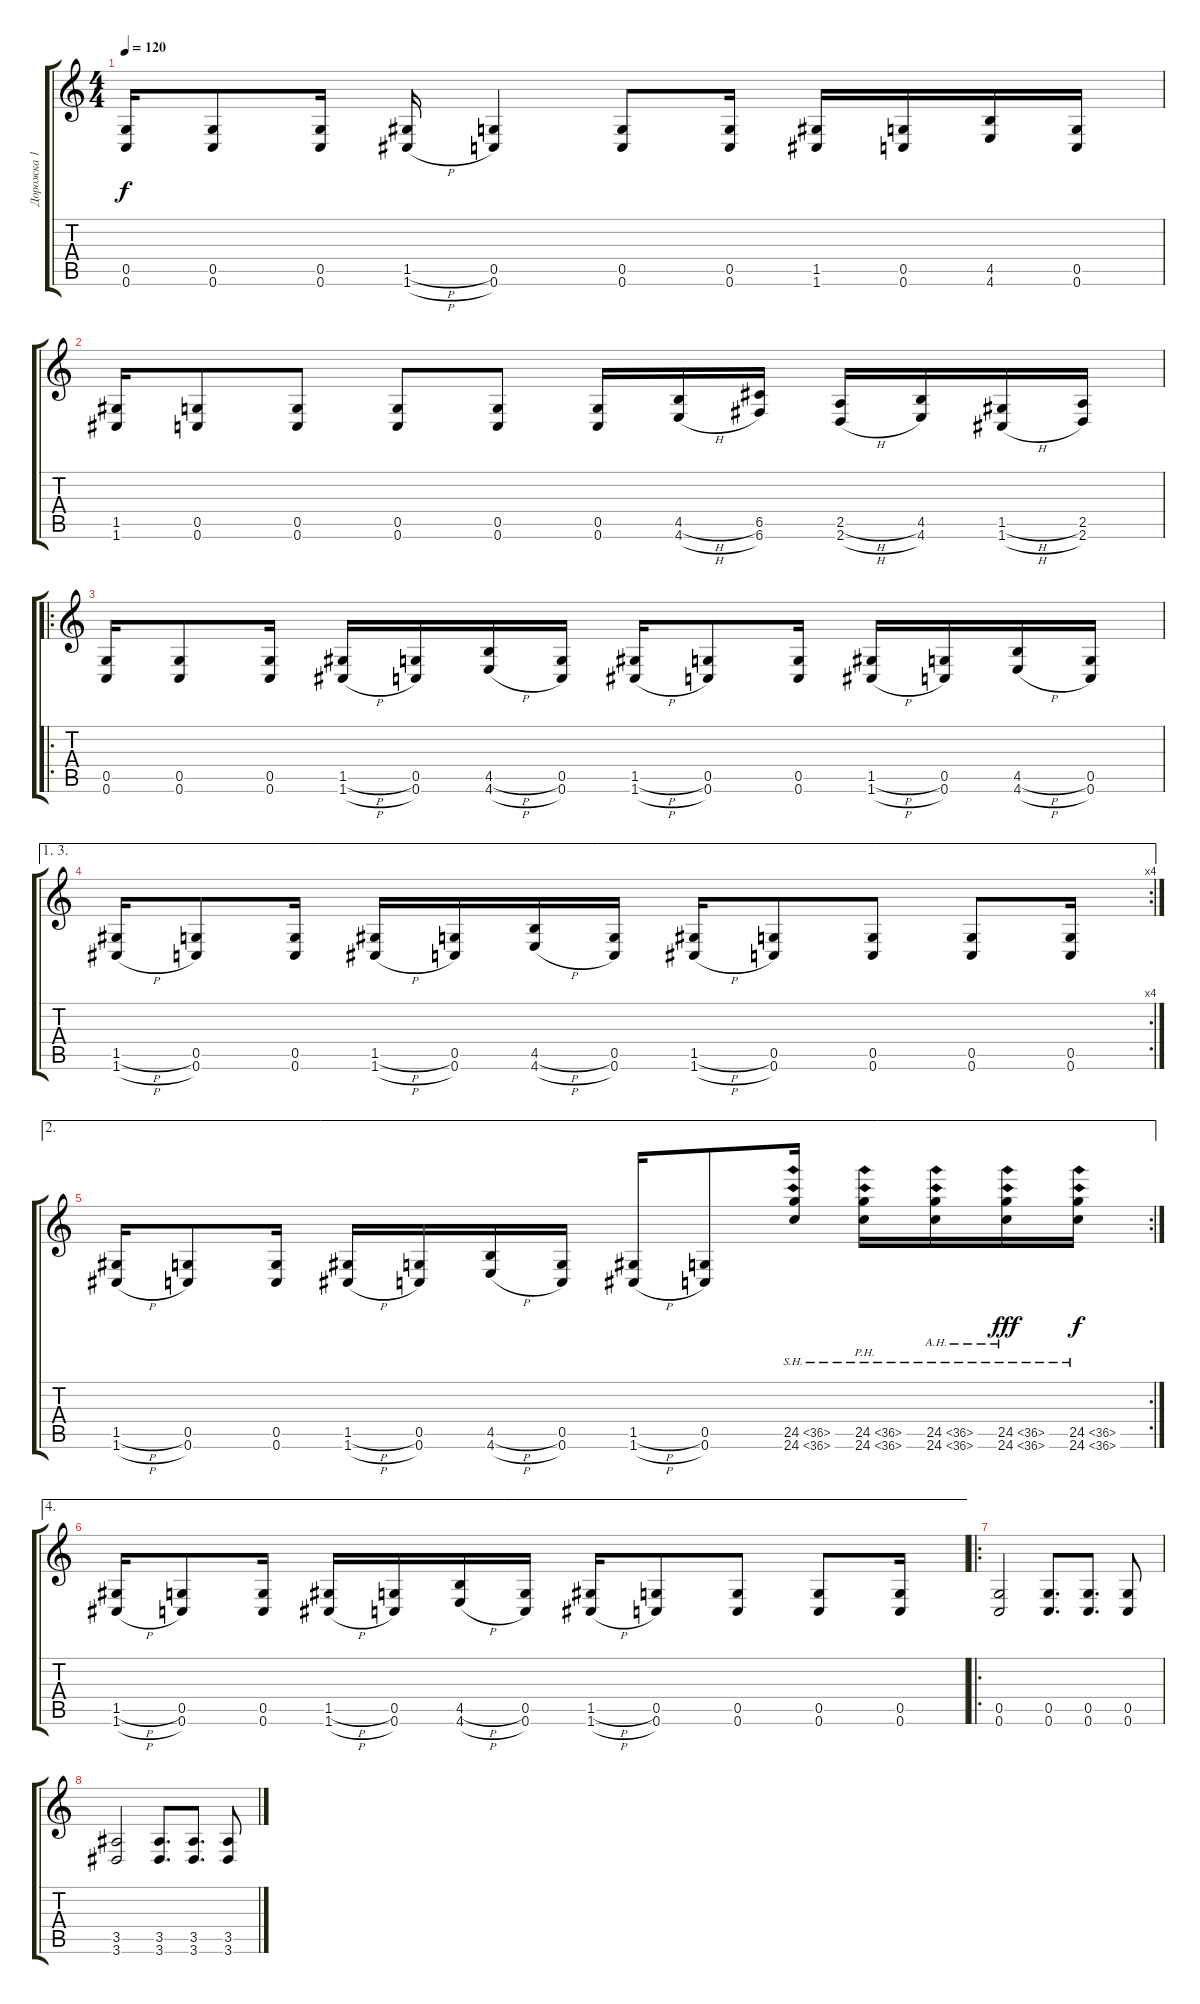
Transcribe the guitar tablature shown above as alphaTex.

\track ("Дорожка 1" "Дорожка 1") {instrument distortionguitar}
\staff {score tabs}
\tuning (D4 A3 F3 C3 G2 C2) {hide}
\ts (4 4)
\tempo 120
\clef g2
\ks c
(0.5 0.6).16{dy f} (0.5 0.6).8 (0.5 0.6).16 (1.5{h} 1.6{h}).16 (0.5 0.6).4 (0.5 0.6).8 (0.5 0.6).16 (1.5 1.6).16 (0.5 0.6).16 (4.5 4.6).16 (0.5 0.6).16 |
(1.5 1.6).16 (0.5 0.6).8 (0.5 0.6).8 (0.5 0.6).8 (0.5 0.6).8 (0.5 0.6).16 (4.5{h} 4.6{h}).16 (6.5 6.6).16 (2.5{h} 2.6{h}).16 (4.5 4.6).16 (1.5{h} 1.6{h}).16 (2.5 2.6).16 |
\ro
(0.5 0.6).16 (0.5 0.6).8 (0.5 0.6).16 (1.5{h} 1.6{h}).16 (0.5 0.6).16 (4.5{h} 4.6{h}).16 (0.5 0.6).16 (1.5{h} 1.6{h}).16 (0.5 0.6).8 (0.5 0.6).16 (1.5{h} 1.6{h}).16 (0.5 0.6).16 (4.5{h} 4.6{h}).16 (0.5 0.6).16 |
\ae (1 3)
\rc 4
(1.5{h} 1.6{h}).16 (0.5 0.6).8 (0.5 0.6).16 (1.5{h} 1.6{h}).16 (0.5 0.6).16 (4.5{h} 4.6{h}).16 (0.5 0.6).16 (1.5{h} 1.6{h}).16 (0.5 0.6).8 (0.5 0.6).8 (0.5 0.6).8 (0.5 0.6).16 |
\ae 2
\rc 2
(1.5{h} 1.6{h}).16 (0.5 0.6).8 (0.5 0.6).16 (1.5{h} 1.6{h}).16 (0.5 0.6).16 (4.5{h} 4.6{h}).16 (0.5 0.6).16 (1.5{h} 1.6{h}).16 (0.5 0.6).8 (24.5{sh 12} 24.6{sh 12}).16 (24.5{sh 12} 24.6{ph 12}).16 (24.5{sh 12} 24.6{ah 12}).16 (24.5{sh 12} 24.6{ah 12}).16{dy fff} (24.5{sh 12} 24.6{sh 12}).16{dy f} |
\ae 4
(1.5{h} 1.6{h}).16 (0.5 0.6).8 (0.5 0.6).16 (1.5{h} 1.6{h}).16 (0.5 0.6).16 (4.5{h} 4.6{h}).16 (0.5 0.6).16 (1.5{h} 1.6{h}).16 (0.5 0.6).8 (0.5 0.6).8 (0.5 0.6).8 (0.5 0.6).16 |
\ro
(0.5 0.6).2 (0.5 0.6).8{d} (0.5 0.6).8{d} (0.5 0.6).8 |
(3.5 3.6).2 (3.5 3.6).8{d} (3.5 3.6).8{d} (3.5 3.6).8
